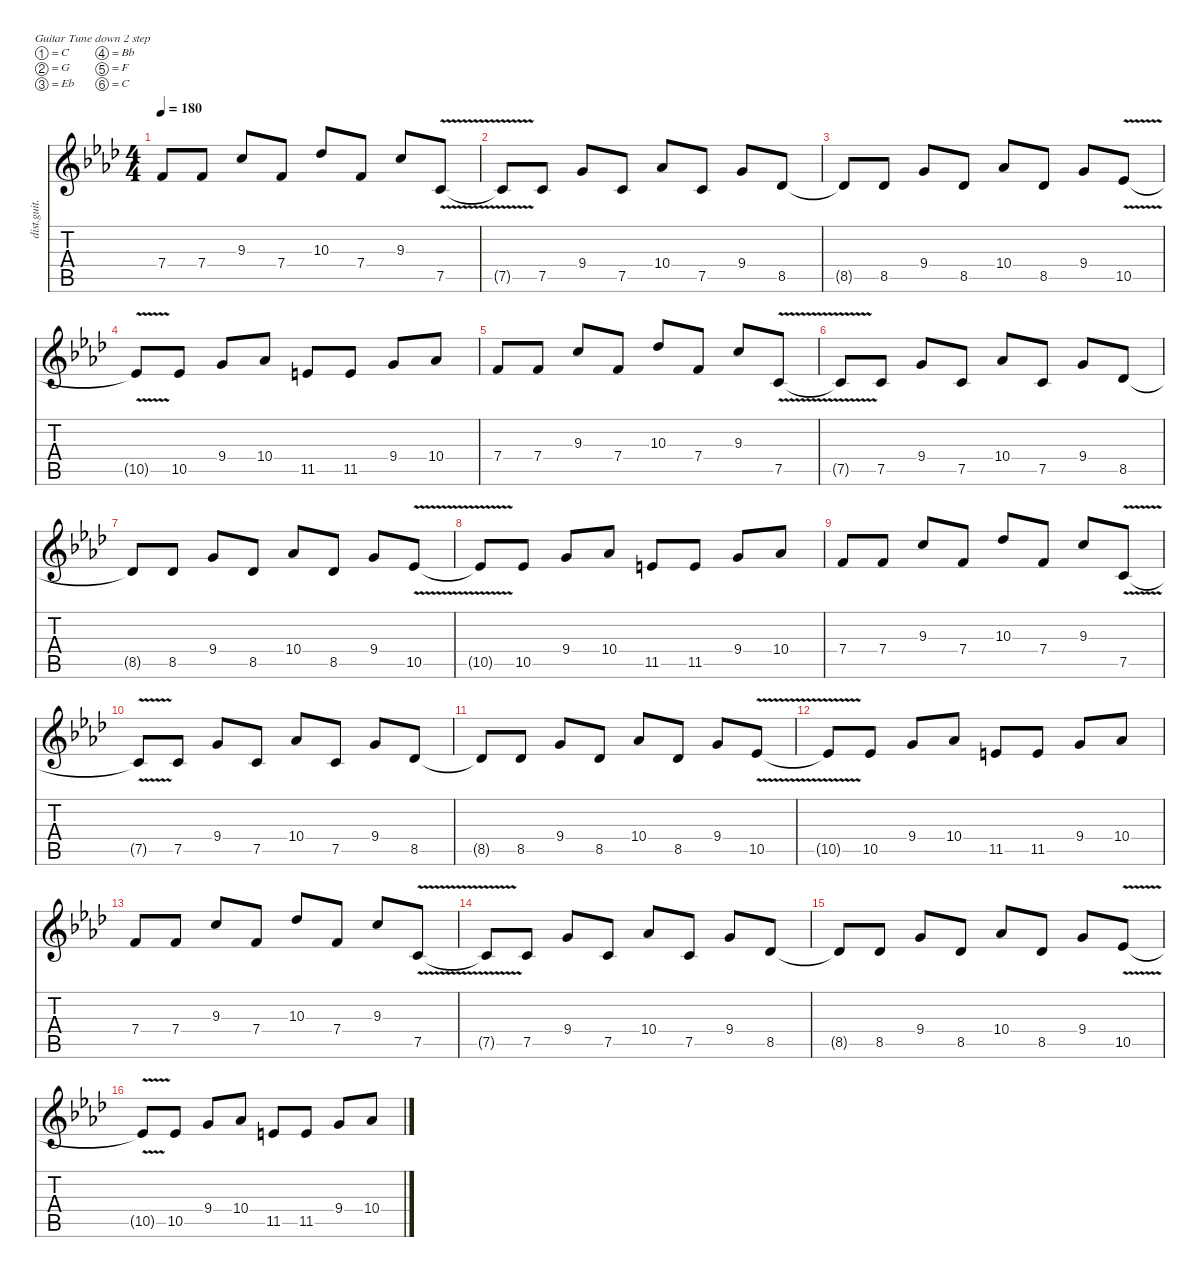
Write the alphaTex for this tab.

\defaultSystemsLayout 4
\hideDynamics
\bracketExtendMode nobrackets
\track ("Rigo" "dist.guit.") {instrument distortionguitar}
\staff {score tabs}
\tuning (C4 G3 Eb3 Bb2 F2 C2)
\ts (4 4)
\tempo 180
\clef g2
\ks fminor
7.4{acc forcenatural}.8{dy f beam Up} 7.4{acc forcenatural}.8{beam Up} 9.3{acc forcenatural}.8{beam Up} 7.4{acc forcenatural}.8{beam Up} 10.3{acc b}.8{beam Up} 7.4{acc forcenatural}.8{beam Up} 9.3{acc forcenatural}.8{beam Up} 7.5{v acc forcenatural}.8{beam Up} |
7.5{v t acc forcenatural}.8{beam Up} 7.5{acc forcenatural}.8{beam Up} 9.4{acc forcenatural}.8{beam Up} 7.5{acc forcenatural}.8{beam Up} 10.4{acc b}.8{beam Up} 7.5{acc forcenatural}.8{beam Up} 9.4{acc forcenatural}.8{beam Up} 8.5{acc b}.8{beam Up} |
8.5{t acc b}.8{beam Up} 8.5{acc b}.8{beam Up} 9.4{acc forcenatural}.8{beam Up} 8.5{acc b}.8{beam Up} 10.4{acc b}.8{beam Up} 8.5{acc b}.8{beam Up} 9.4{acc forcenatural}.8{beam Up} 10.5{v acc b}.8{beam Up} |
10.5{v t acc b}.8{beam Up} 10.5{acc b}.8{beam Up} 9.4{acc forcenatural}.8{beam Up} 10.4{acc b}.8{beam Up} 11.5{acc forcenatural}.8{beam Up} 11.5{acc forcenatural}.8{beam Up} 9.4{acc forcenatural}.8{beam Up} 10.4{acc b}.8{beam Up} |
7.4{acc forcenatural}.8{beam Up} 7.4{acc forcenatural}.8{beam Up} 9.3{acc forcenatural}.8{beam Up} 7.4{acc forcenatural}.8{beam Up} 10.3{acc b}.8{beam Up} 7.4{acc forcenatural}.8{beam Up} 9.3{acc forcenatural}.8{beam Up} 7.5{v acc forcenatural}.8{beam Up} |
7.5{v t acc forcenatural}.8{beam Up} 7.5{acc forcenatural}.8{beam Up} 9.4{acc forcenatural}.8{beam Up} 7.5{acc forcenatural}.8{beam Up} 10.4{acc b}.8{beam Up} 7.5{acc forcenatural}.8{beam Up} 9.4{acc forcenatural}.8{beam Up} 8.5{acc b}.8{beam Up} |
8.5{t acc b}.8{beam Up} 8.5{acc b}.8{beam Up} 9.4{acc forcenatural}.8{beam Up} 8.5{acc b}.8{beam Up} 10.4{acc b}.8{beam Up} 8.5{acc b}.8{beam Up} 9.4{acc forcenatural}.8{beam Up} 10.5{v acc b}.8{beam Up} |
10.5{v t acc b}.8{beam Up} 10.5{acc b}.8{beam Up} 9.4{acc forcenatural}.8{beam Up} 10.4{acc b}.8{beam Up} 11.5{acc forcenatural}.8{beam Up} 11.5{acc forcenatural}.8{beam Up} 9.4{acc forcenatural}.8{beam Up} 10.4{acc b}.8{beam Up} |
7.4{acc forcenatural}.8{beam Up} 7.4{acc forcenatural}.8{beam Up} 9.3{acc forcenatural}.8{beam Up} 7.4{acc forcenatural}.8{beam Up} 10.3{acc b}.8{beam Up} 7.4{acc forcenatural}.8{beam Up} 9.3{acc forcenatural}.8{beam Up} 7.5{v acc forcenatural}.8{beam Up} |
7.5{v t acc forcenatural}.8{beam Up} 7.5{acc forcenatural}.8{beam Up} 9.4{acc forcenatural}.8{beam Up} 7.5{acc forcenatural}.8{beam Up} 10.4{acc b}.8{beam Up} 7.5{acc forcenatural}.8{beam Up} 9.4{acc forcenatural}.8{beam Up} 8.5{acc b}.8{beam Up} |
8.5{t acc b}.8{beam Up} 8.5{acc b}.8{beam Up} 9.4{acc forcenatural}.8{beam Up} 8.5{acc b}.8{beam Up} 10.4{acc b}.8{beam Up} 8.5{acc b}.8{beam Up} 9.4{acc forcenatural}.8{beam Up} 10.5{v acc b}.8{beam Up} |
10.5{v t acc b}.8{beam Up} 10.5{acc b}.8{beam Up} 9.4{acc forcenatural}.8{beam Up} 10.4{acc b}.8{beam Up} 11.5{acc forcenatural}.8{beam Up} 11.5{acc forcenatural}.8{beam Up} 9.4{acc forcenatural}.8{beam Up} 10.4{acc b}.8{beam Up} |
7.4{acc forcenatural}.8{beam Up} 7.4{acc forcenatural}.8{beam Up} 9.3{acc forcenatural}.8{beam Up} 7.4{acc forcenatural}.8{beam Up} 10.3{acc b}.8{beam Up} 7.4{acc forcenatural}.8{beam Up} 9.3{acc forcenatural}.8{beam Up} 7.5{v acc forcenatural}.8{beam Up} |
7.5{v t acc forcenatural}.8{beam Up} 7.5{acc forcenatural}.8{beam Up} 9.4{acc forcenatural}.8{beam Up} 7.5{acc forcenatural}.8{beam Up} 10.4{acc b}.8{beam Up} 7.5{acc forcenatural}.8{beam Up} 9.4{acc forcenatural}.8{beam Up} 8.5{acc b}.8{beam Up} |
8.5{t acc b}.8{beam Up} 8.5{acc b}.8{beam Up} 9.4{acc forcenatural}.8{beam Up} 8.5{acc b}.8{beam Up} 10.4{acc b}.8{beam Up} 8.5{acc b}.8{beam Up} 9.4{acc forcenatural}.8{beam Up} 10.5{v acc b}.8{beam Up} |
10.5{v t acc b}.8{beam Up} 10.5{acc b}.8{beam Up} 9.4{acc forcenatural}.8{beam Up} 10.4{acc b}.8{beam Up} 11.5{acc forcenatural}.8{beam Up} 11.5{acc forcenatural}.8{beam Up} 9.4{acc forcenatural}.8{beam Up} 10.4{acc b}.8{beam Up}
